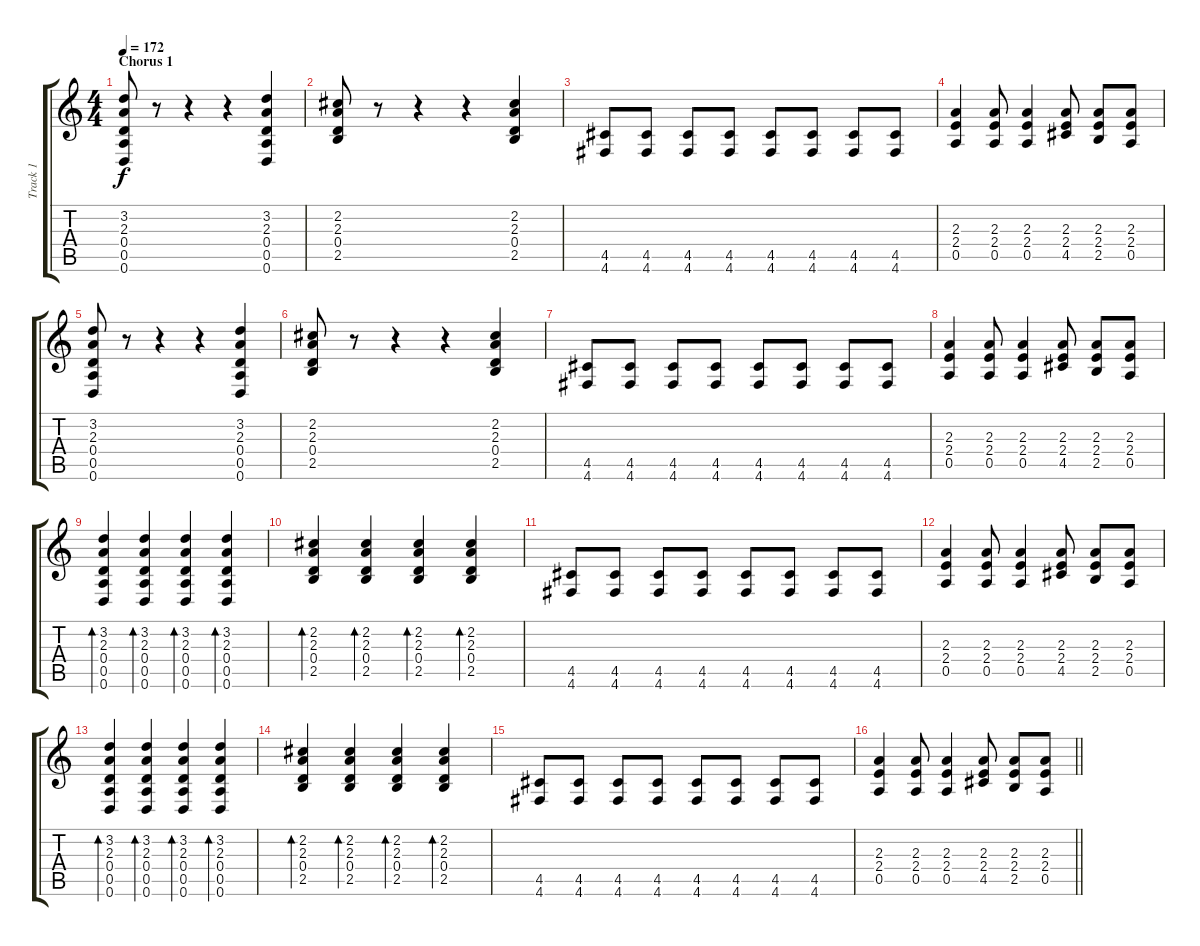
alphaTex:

\track ("Track 1" "Track 1") {instrument distortionguitar}
\staff {score tabs}
\tuning (E4 B3 G3 D3 A2 D2) {hide}
\ts (4 4)
\section ("" "Chorus 1")
\tempo 172
\clef g2
\ks c
(3.2 2.3 0.4 0.5 0.6).8{dy f} r.8 r.4 r.4 (3.2 2.3 0.4 0.5 0.6).4 |
(2.2 2.3 0.4 2.5).8 r.8 r.4 r.4 (2.2 2.3 0.4 2.5).4 |
(4.5 4.6).8 (4.5 4.6).8 (4.5 4.6).8 (4.5 4.6).8 (4.5 4.6).8 (4.5 4.6).8 (4.5 4.6).8 (4.5 4.6).8 |
(2.3 2.4 0.5).4 (2.3 2.4 0.5).8 (2.3 2.4 0.5).4 (2.3 2.4 4.5).8 (2.3 2.4 2.5).8 (2.3 2.4 0.5).8 |
(3.2 2.3 0.4 0.5 0.6).8 r.8 r.4 r.4 (3.2 2.3 0.4 0.5 0.6).4 |
(2.2 2.3 0.4 2.5).8 r.8 r.4 r.4 (2.2 2.3 0.4 2.5).4 |
(4.5 4.6).8 (4.5 4.6).8 (4.5 4.6).8 (4.5 4.6).8 (4.5 4.6).8 (4.5 4.6).8 (4.5 4.6).8 (4.5 4.6).8 |
(2.3 2.4 0.5).4 (2.3 2.4 0.5).8 (2.3 2.4 0.5).4 (2.3 2.4 4.5).8 (2.3 2.4 2.5).8 (2.3 2.4 0.5).8 |
(3.2 2.3 0.4 0.5 0.6).4{bd 120} (3.2 2.3 0.4 0.5 0.6).4{bd 120} (3.2 2.3 0.4 0.5 0.6).4{bd 120} (3.2 2.3 0.4 0.5 0.6).4{bd 120} |
(2.2 2.3 0.4 2.5).4{bd 120} (2.2 2.3 0.4 2.5).4{bd 120} (2.2 2.3 0.4 2.5).4{bd 120} (2.2 2.3 0.4 2.5).4{bd 120} |
(4.5 4.6).8 (4.5 4.6).8 (4.5 4.6).8 (4.5 4.6).8 (4.5 4.6).8 (4.5 4.6).8 (4.5 4.6).8 (4.5 4.6).8 |
(2.3 2.4 0.5).4 (2.3 2.4 0.5).8 (2.3 2.4 0.5).4 (2.3 2.4 4.5).8 (2.3 2.4 2.5).8 (2.3 2.4 0.5).8 |
(3.2 2.3 0.4 0.5 0.6).4{bd 120} (3.2 2.3 0.4 0.5 0.6).4{bd 120} (3.2 2.3 0.4 0.5 0.6).4{bd 120} (3.2 2.3 0.4 0.5 0.6).4{bd 120} |
(2.2 2.3 0.4 2.5).4{bd 120} (2.2 2.3 0.4 2.5).4{bd 120} (2.2 2.3 0.4 2.5).4{bd 120} (2.2 2.3 0.4 2.5).4{bd 120} |
(4.5 4.6).8 (4.5 4.6).8 (4.5 4.6).8 (4.5 4.6).8 (4.5 4.6).8 (4.5 4.6).8 (4.5 4.6).8 (4.5 4.6).8 |
\barLineRight lightlight
(2.3 2.4 0.5).4 (2.3 2.4 0.5).8 (2.3 2.4 0.5).4 (2.3 2.4 4.5).8 (2.3 2.4 2.5).8 (2.3 2.4 0.5).8
